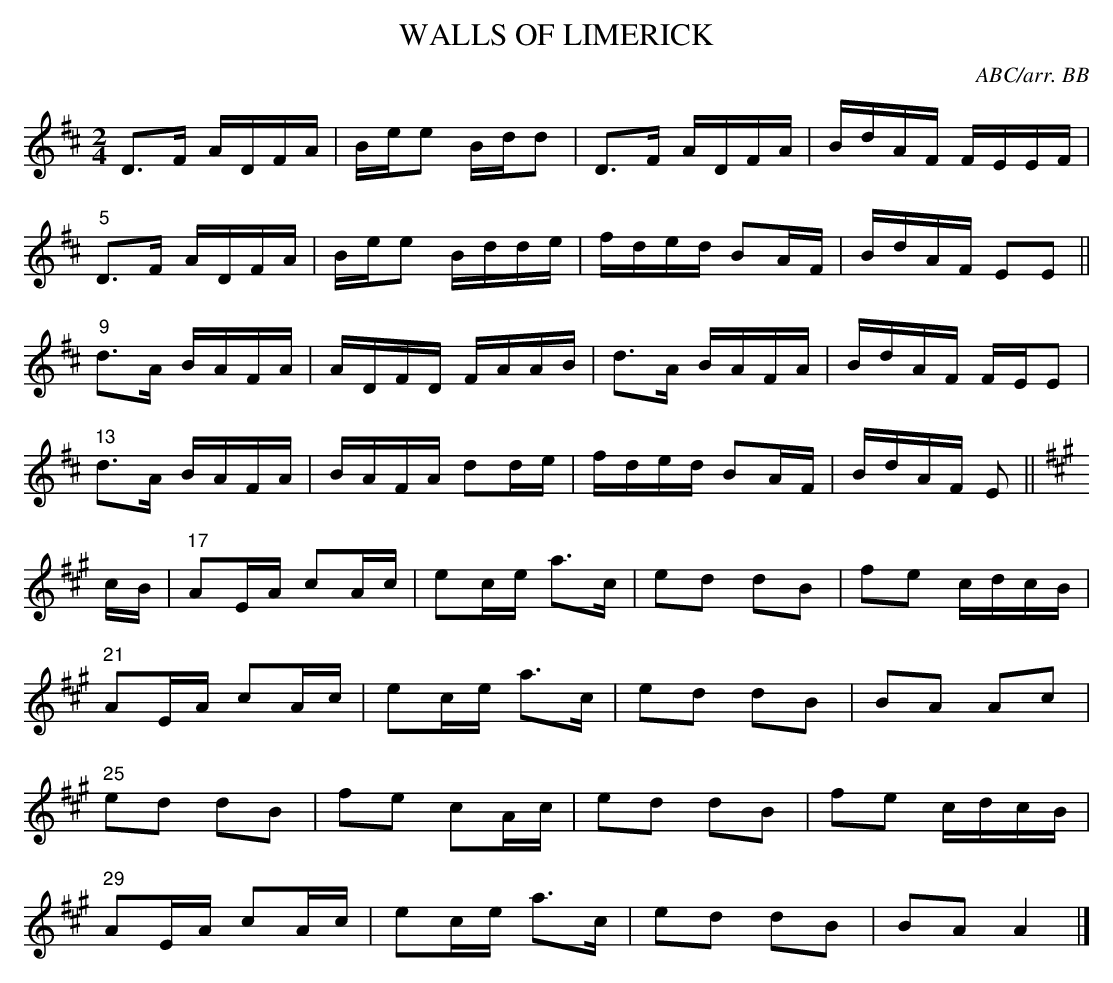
X:1
T:WALLS OF LIMERICK
C:ABC/arr. BB
usually considered a reel.
L:1/8
M:2/4
K:D
D>F A/D/F/A/|B/e/e B/d/d|D>F A/D/F/A/|B/d/A/F/ F/E/E/F/|
"5"D>F A/D/F/A/|B/e/e B/d/d/e/|f/d/e/d/ BA/F/|B/d/A/F/ EE||
"9"d>A B/A/F/A/|A/D/F/D/ F/A/A/B/|d>A B/A/F/A/|B/d/A/F/ F/E/E|
"13"d>A B/A/F/A/|B/A/F/A/ dd/e/|f/d/e/d/ BA/F/|B/d/A/F/ E||
K:A
c/B/|"17"AE/A/ cA/c/|ec/e/ a>c|ed dB|fe c/d/c/B/|
"21"AE/A/ cA/c/|ec/e/ a>c|ed dB|BA Ac|
"25"ed dB|fe cA/c/|ed dB|fe c/d/c/B/|
"29"AE/A/ cA/c/|ec/e/ a>c|ed dB|BAA2|]
